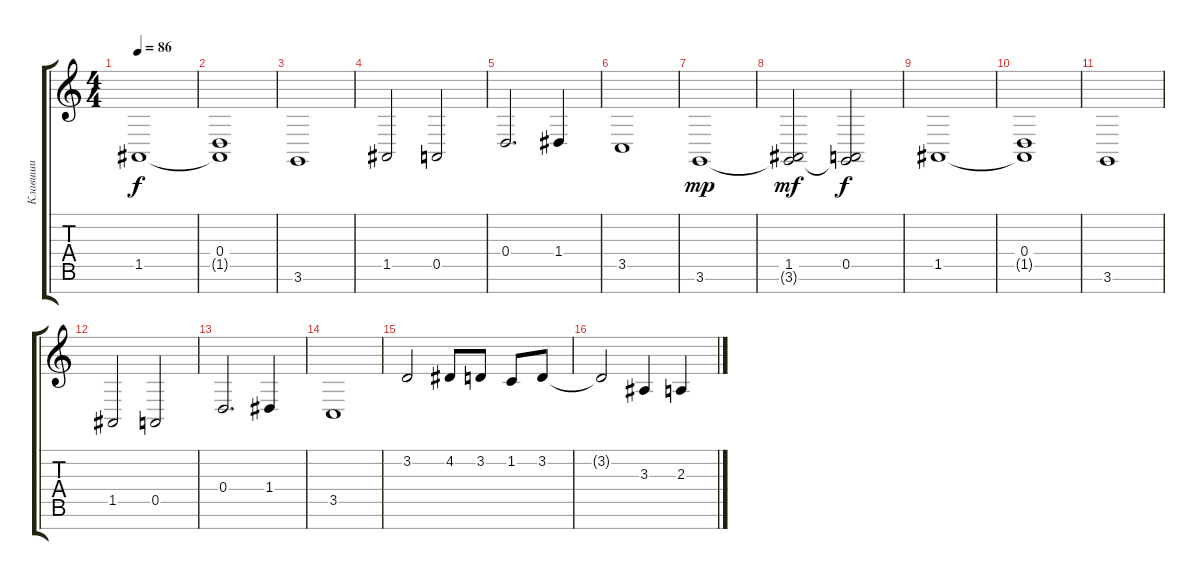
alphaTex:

\track ("Клавиши" "Клавиши") {instrument viola}
\staff {score tabs}
\tuning (E4 B3 G3 D3 A2 E2 B1) {hide}
\ts (4 4)
\tempo 86
\clef g2
\ks c
1.5.1{dy f} |
(0.4 1.5{t}).1 |
3.6.1 |
1.5.2 0.5.2 |
0.4.2{d} 1.4.4 |
3.5.1 |
3.6.1{dy mp} |
(1.5 3.6{t}).2{dy mf} (0.5 3.6{t}).2{dy f} |
1.5.1 |
(0.4 1.5{t}).1 |
3.6.1 |
1.5.2 0.5.2 |
0.4.2{d} 1.4.4 |
3.5.1 |
3.2.2 4.2.8 3.2.8 1.2.8 3.2.8 |
3.2{t}.2 3.3.4 2.3.4
